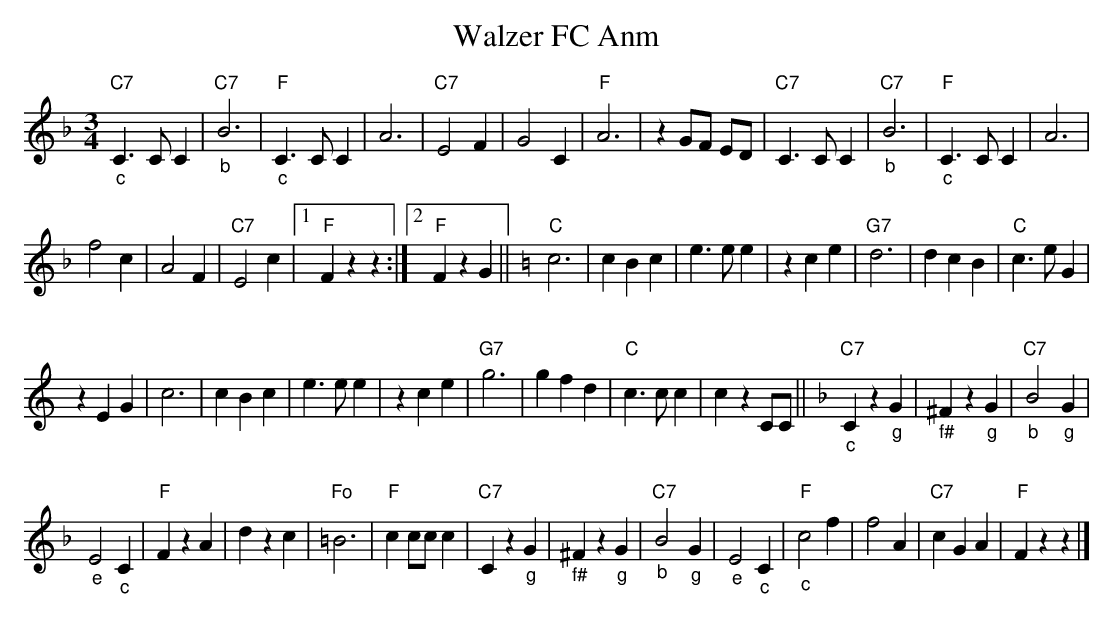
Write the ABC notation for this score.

X:1
T:Walzer FC Anm
M:3/4
L:1/4
K:Fmaj%%MIDI gchordon
"C7""_c"C>C C |"C7""_b"B3 | "F""_c"C>C C | A3 | "C7"E2F | G2C | "F"A3 | z G/2F/2 E/2D/2 | "C7"C>CC | "C7""_b"B3 | "F""_c"C>C C | A3 |
f2c | A2F |"" "C7"E2c |1 "F"Fzz :|2 "F"FzG || [K:Cmaj] "C"c3 | cBc | e>ee | zce | "G7"d3 | dcB | "C"c>eG |
zEG | c3 | cBc | e>ee | zce |"" "G7"g3 | gfd | "C"c>cc | cz C/2C/2 || [K:Fmaj] "C7""_c"Cz"_g"G | "_f#"^Fz"_g"G | "C7""_b"B2"_g"G |
"_e"E2"_c"C |"" "F"FzA | dzc | "Fo"=B3 | "F"c c/2c/2 c | "C7"Cz"_g"G | "_f#"^Fz"_g"G | "C7""_b"B2"_g"G | "_e"E2"_c"C | "F""_c"c2f | f2A | "C7"cGA | "F"Fzz |]
